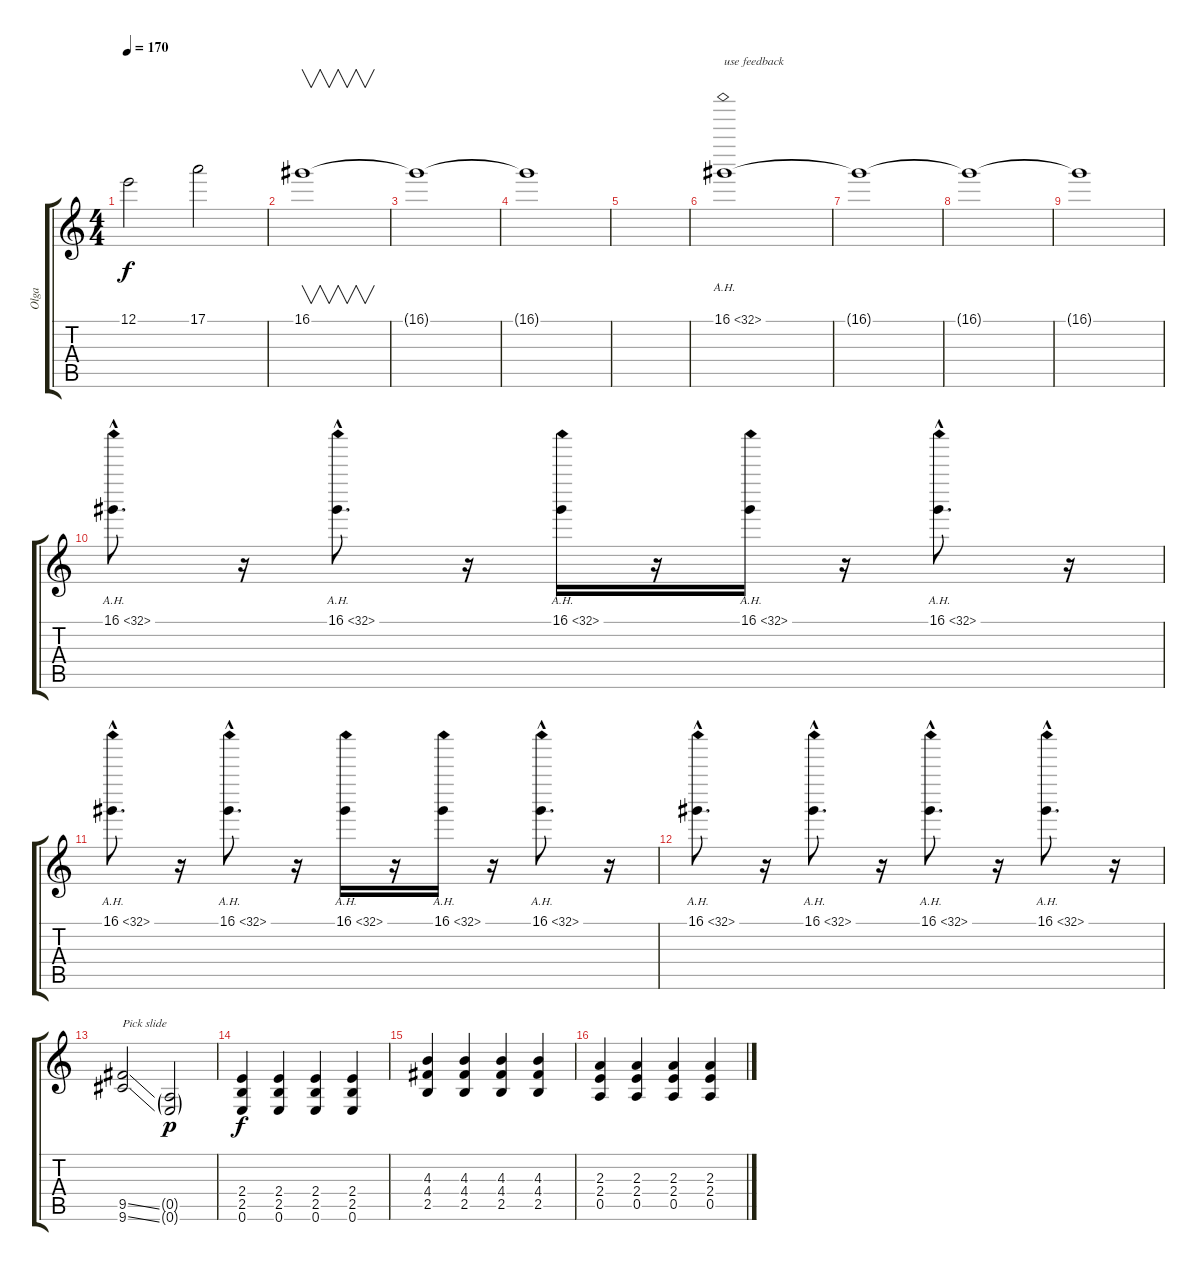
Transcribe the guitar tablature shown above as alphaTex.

\track ("Olga" "Olga") {instrument overdrivenguitar}
\staff {score tabs}
\tuning (E4 B3 G3 D3 A2 E2) {hide}
\ts (4 4)
\tempo 170
\clef g2
\ks c
12.1.2{dy f} 17.1.2 |
16.1.1{v volume 6} |
16.1{t}.1{volume 0} |
16.1{t}.1 |
|
16.1{ah 16}.1{txt "use feedback" volume 0} |
16.1{t}.1 |
16.1{t}.1{volume 12} |
16.1{t}.1 |
16.1{ah 16 hac}.8{d volume 12} r.16 16.1{ah 16 hac}.8{d} r.16 16.1{ah 16}.16 r.16 16.1{ah 16}.16 r.16 16.1{ah 16 hac}.8{d} r.16 |
16.1{ah 16 hac}.8{d volume 12} r.16 16.1{ah 16 hac}.8{d} r.16 16.1{ah 16}.16 r.16 16.1{ah 16}.16 r.16 16.1{ah 16 hac}.8{d} r.16 |
16.1{ah 16 hac}.8{d volume 12} r.16 16.1{ah 16 hac}.8{d} r.16 16.1{ah 16 hac}.8{d} r.16 16.1{ah 16 hac}.8{d} r.16 |
(9.5{ss} 9.6{ss}).2{txt "Pick slide"} (0.5{g} 0.6{g}).2{dy p} |
(2.4 2.5 0.6).4{dy f volume 12 instrument overdrivenguitar} (2.4 2.5 0.6).4 (2.4 2.5 0.6).4 (2.4 2.5 0.6).4 |
(4.3 4.4 2.5).4 (4.3 4.4 2.5).4 (4.3 4.4 2.5).4 (4.3 4.4 2.5).4 |
(2.3 2.4 0.5).4 (2.3 2.4 0.5).4 (2.3 2.4 0.5).4 (2.3 2.4 0.5).4
